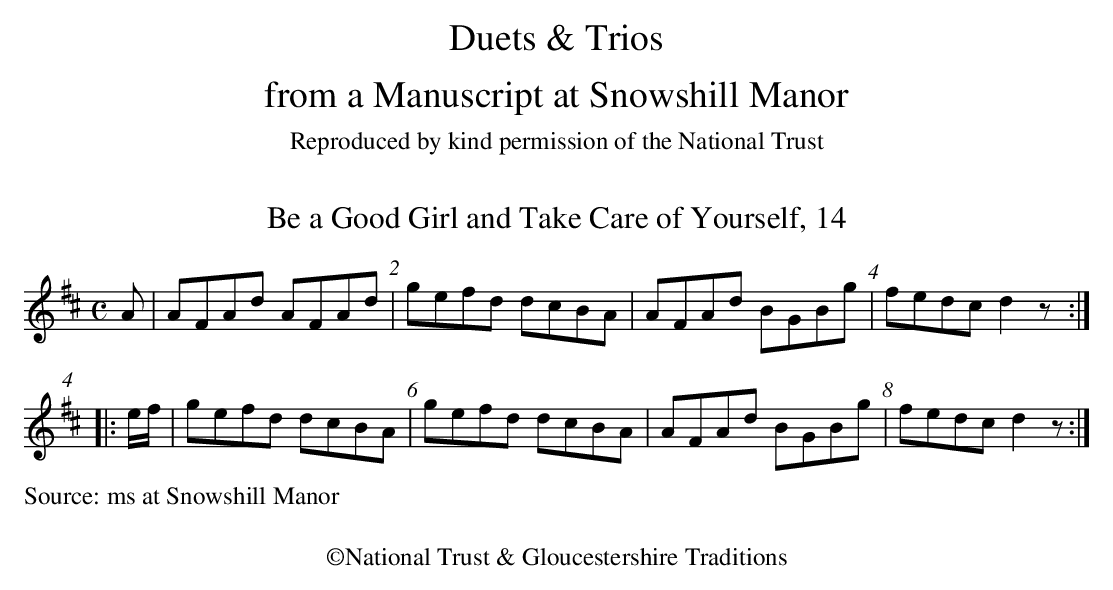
X:1
T:Be a Good Girl and Take Care of Yourself, 14
M:C
L:1/8
K:D
A|AFAd AFAd|gefd dcBA|AFAd BGBg|fedcd2z:|
|:e/2f/2|gefd dcBA|gefd dcBA|AFAd BGBg|fedcd2z:|
